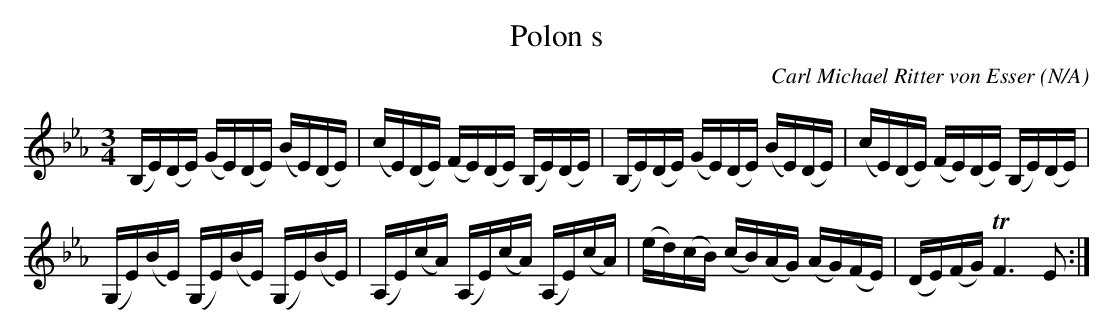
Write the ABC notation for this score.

X:1
T:Polon s
C:Carl Michael Ritter von Esser
O:N/A
M:3/4
L:1/16
K:Eb
 (B,E)(DE) (GE)(DE) (BE)(DE) |(cE)(DE) (FE)(DE) (B,E)(DE) | (B,E)(DE) (GE)(DE) (BE)(DE) |(cE)(DE) (FE)(DE) (B,E)(DE)|
(G,E)(BE) (G,E)(BE) (G,E)(BE)| (A,E)(cA) (A,E)(cA) (A,E)(cA)| (ed)(cB) (cB)(AG) (AG)(FE)| (DE)(FG)TF6 E2  :|
